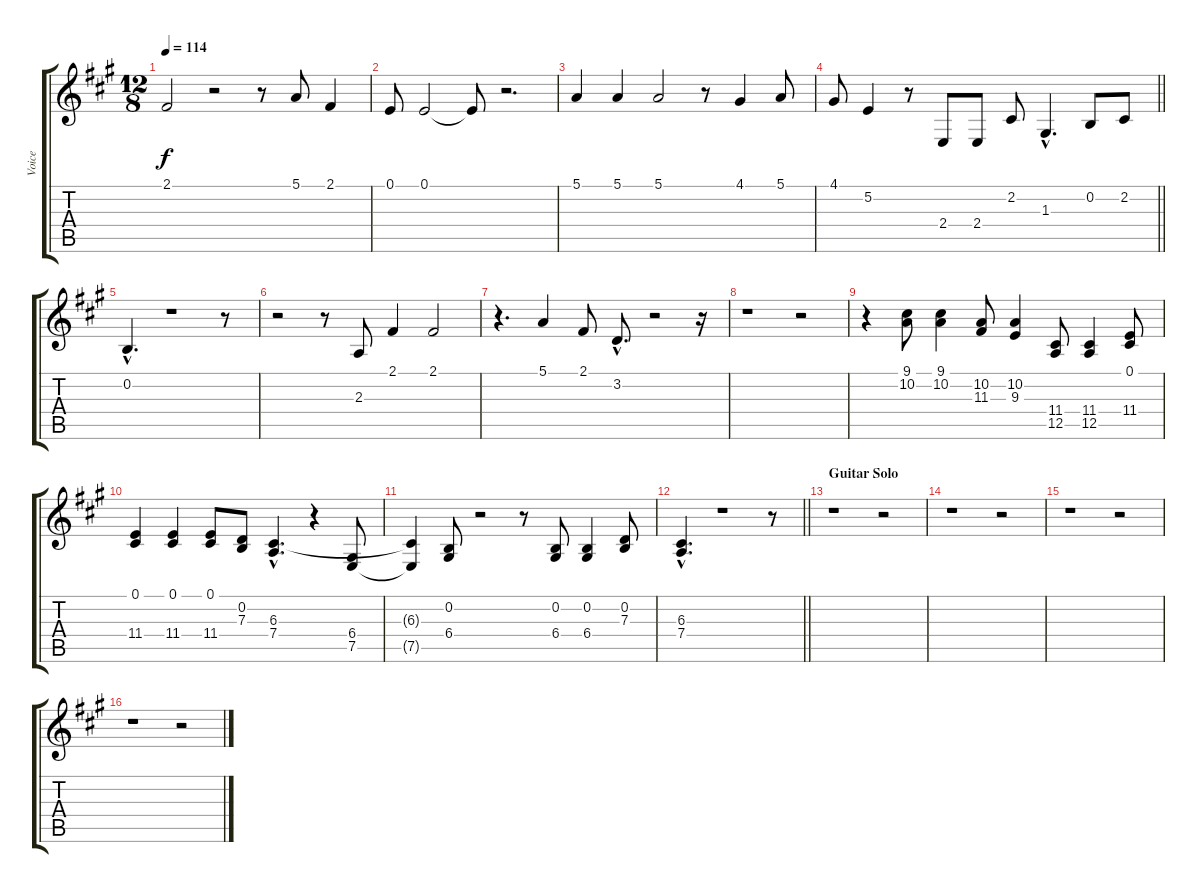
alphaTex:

\track ("Voice" "Voice") {instrument oboe}
\staff {score tabs}
\tuning (E4 B3 G3 D3 A2 E2) {hide}
\ts (12 8)
\tempo 114
\clef g2
\ks a
2.1.2{dy f} r.2 r.8 5.1.8 2.1.4 |
0.1.8 0.1.2 0.1{t}.8 r.2{d} |
5.1.4 5.1.4 5.1.2 r.8 4.1.4 5.1.8 |
\barLineRight lightlight
4.1.8 5.2.4 r.8 2.4.8 2.4.8 2.2.8 1.3{hac}.4{d} 0.2.8 2.2.8 |
0.2{hac}.4{d} r.1 r.8 |
r.2 r.8 2.3.8 2.1.4 2.1.2 |
r.4{d} 5.1.4 2.1.8 3.2{hac}.8{d} r.2 r.16 |
r.1 r.2 |
r.4 (9.1 10.2).8 (9.1 10.2).4 (10.2 11.3).8 (10.2 9.3).4 (11.4 12.5).8 (11.4 12.5).4 (0.1 11.4).8 |
(0.1 11.4).4 (0.1 11.4).4 (0.1 11.4).8 (0.2 7.3).8 (6.3{hac} 7.4{hac}).4{d} r.4 (6.4 7.5).8 |
(6.3{t} 7.5{t}).4 (0.2 6.4).8 r.2 r.8 (0.2 6.4).8 (0.2 6.4).4 (0.2 7.3).8 |
\barLineRight lightlight
(6.3{hac} 7.4{hac}).4{d} r.1 r.8 |
\section ("" "Guitar Solo")
r.1 r.2 |
r.1 r.2 |
r.1 r.2 |
r.1 r.2
